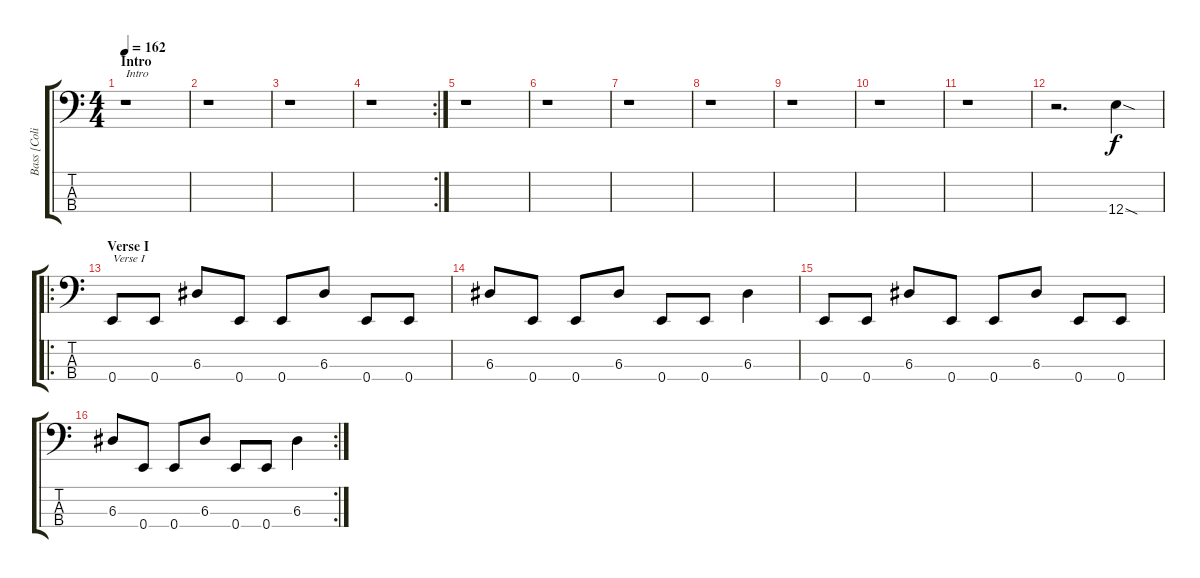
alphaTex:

\track ("Bass [Colin Edwin]" "Bass [Coli") {instrument electricbassfinger}
\staff {score tabs}
\tuning (G2 D2 A1 E1) {hide}
\ts (4 4)
\section ("" "Intro")
\tempo 162
\clef f4
\ks c
r.1{txt "Intro" dy f instrument electricbassfinger} |
r.1 |
r.1 |
\rc 2
r.1 |
r.1 |
r.1 |
r.1 |
r.1 |
r.1 |
r.1 |
r.1 |
r.2{d} 12.4{sod}.4 |
\ro
\section ("" "Verse I")
0.4.8{txt "Verse I"} 0.4.8 6.3.8 0.4.8 0.4.8 6.3.8 0.4.8 0.4.8 |
6.3.8 0.4.8 0.4.8 6.3.8 0.4.8 0.4.8 6.3.4 |
0.4.8 0.4.8 6.3.8 0.4.8 0.4.8 6.3.8 0.4.8 0.4.8 |
\rc 2
6.3.8 0.4.8 0.4.8 6.3.8 0.4.8 0.4.8 6.3.4
